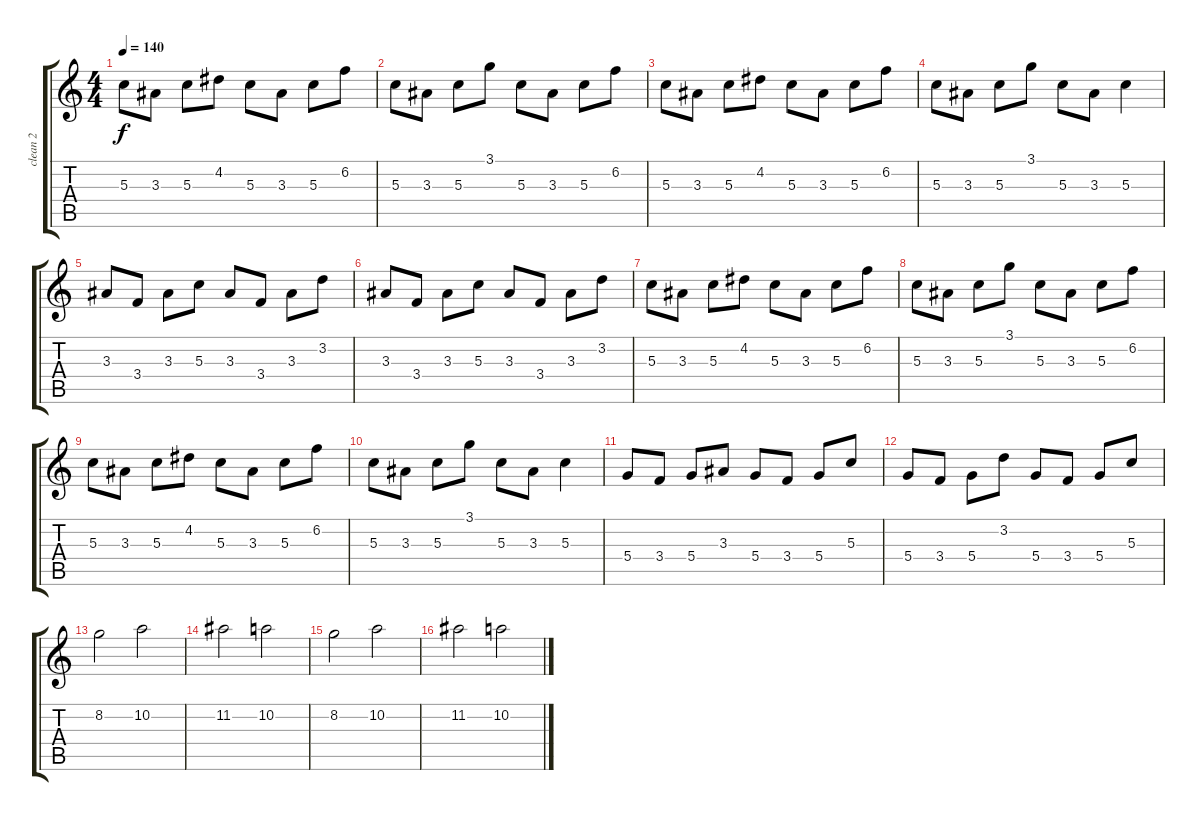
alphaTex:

\track ("clean 2" "clean 2") {instrument electricguitarclean}
\staff {score tabs}
\tuning (E4 B3 G3 D3 A2 E2) {hide}
\ts (4 4)
\tempo 140
\clef g2
\ks c
5.3.8{dy f} 3.3.8 5.3.8 4.2.8 5.3.8 3.3.8 5.3.8 6.2.8 |
5.3.8 3.3.8 5.3.8 3.1.8 5.3.8 3.3.8 5.3.8 6.2.8 |
5.3.8 3.3.8 5.3.8 4.2.8 5.3.8 3.3.8 5.3.8 6.2.8 |
5.3.8 3.3.8 5.3.8 3.1.8 5.3.8 3.3.8 5.3.4 |
3.3.8 3.4.8 3.3.8 5.3.8 3.3.8 3.4.8 3.3.8 3.2.8 |
3.3.8 3.4.8 3.3.8 5.3.8 3.3.8 3.4.8 3.3.8 3.2.8 |
5.3.8 3.3.8 5.3.8 4.2.8 5.3.8 3.3.8 5.3.8 6.2.8 |
5.3.8 3.3.8 5.3.8 3.1.8 5.3.8 3.3.8 5.3.8 6.2.8 |
5.3.8 3.3.8 5.3.8 4.2.8 5.3.8 3.3.8 5.3.8 6.2.8 |
5.3.8 3.3.8 5.3.8 3.1.8 5.3.8 3.3.8 5.3.4 |
5.4.8 3.4.8 5.4.8 3.3.8 5.4.8 3.4.8 5.4.8 5.3.8 |
5.4.8 3.4.8 5.4.8 3.2.8 5.4.8 3.4.8 5.4.8 5.3.8 |
8.2.2 10.2.2 |
11.2.2 10.2.2 |
8.2.2 10.2.2 |
11.2.2 10.2.2
